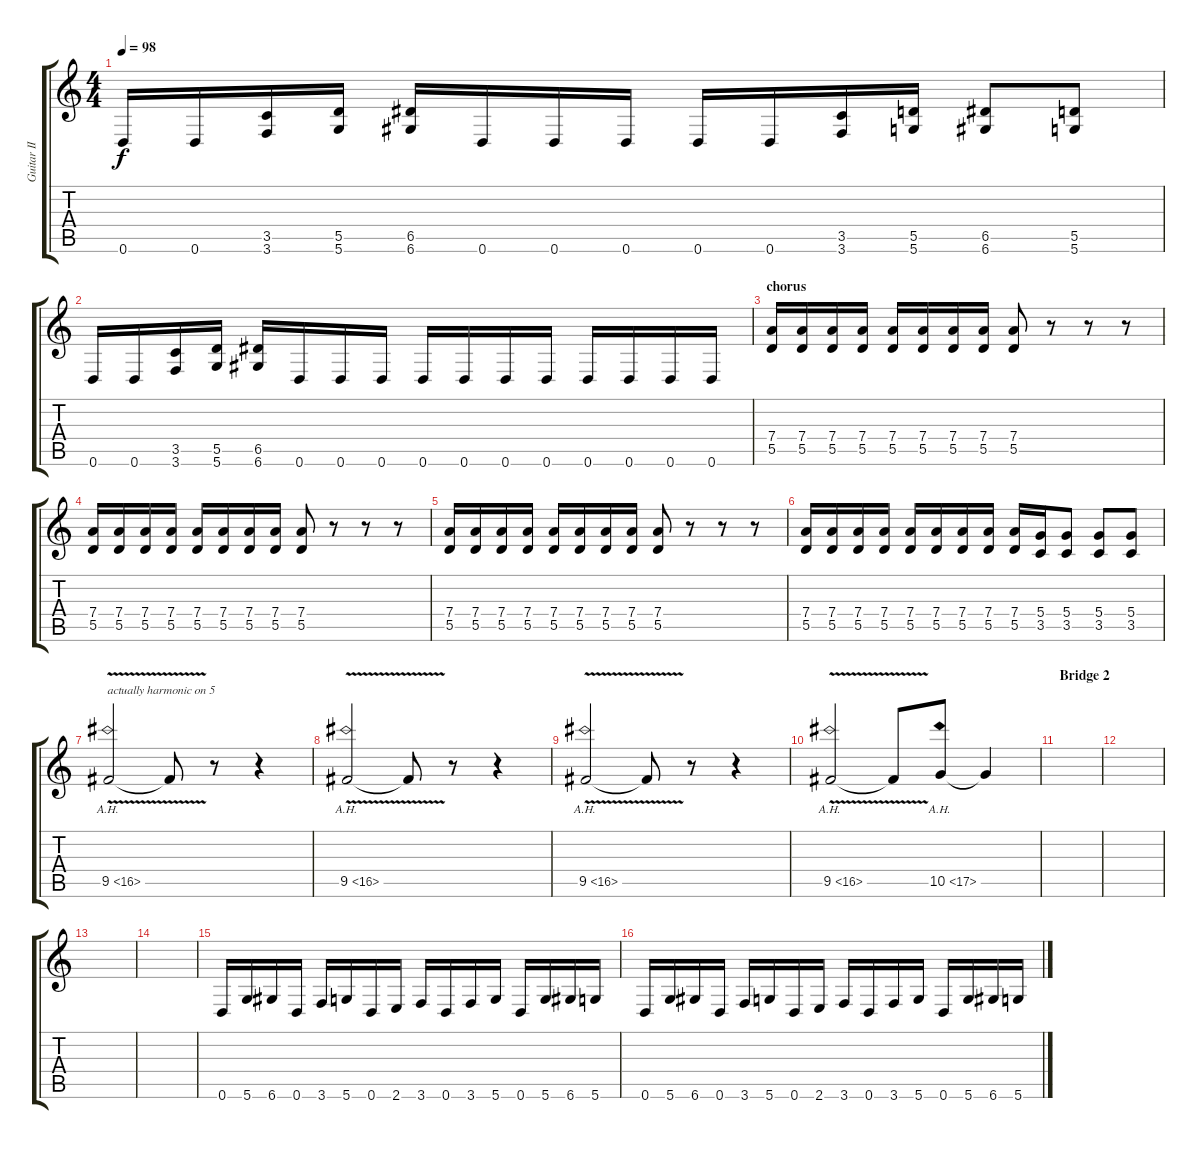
\track ("Guitar II" "Guitar II") {instrument distortionguitar}
\staff {score tabs}
\tuning (E4 B3 G3 D3 A2 D2) {hide}
\ts (4 4)
\tempo 98
\clef g2
\ks c
0.6.16{dy f} 0.6.16 (3.5 3.6).16 (5.5 5.6).16 (6.5 6.6).16 0.6.16 0.6.16 0.6.16 0.6.16 0.6.16 (3.5 3.6).16 (5.5 5.6).16 (6.5 6.6).8 (5.5 5.6).8 |
0.6.16 0.6.16 (3.5 3.6).16 (5.5 5.6).16 (6.5 6.6).16 0.6.16 0.6.16 0.6.16 0.6.16 0.6.16 0.6.16 0.6.16 0.6.16 0.6.16 0.6.16 0.6.16 |
\section ("" "chorus")
(7.4 5.5).16 (7.4 5.5).16 (7.4 5.5).16 (7.4 5.5).16 (7.4 5.5).16 (7.4 5.5).16 (7.4 5.5).16 (7.4 5.5).16 (7.4 5.5).8 r.8 r.8 r.8 |
(7.4 5.5).16 (7.4 5.5).16 (7.4 5.5).16 (7.4 5.5).16 (7.4 5.5).16 (7.4 5.5).16 (7.4 5.5).16 (7.4 5.5).16 (7.4 5.5).8 r.8 r.8 r.8 |
(7.4 5.5).16 (7.4 5.5).16 (7.4 5.5).16 (7.4 5.5).16 (7.4 5.5).16 (7.4 5.5).16 (7.4 5.5).16 (7.4 5.5).16 (7.4 5.5).8 r.8 r.8 r.8 |
(7.4 5.5).16 (7.4 5.5).16 (7.4 5.5).16 (7.4 5.5).16 (7.4 5.5).16 (7.4 5.5).16 (7.4 5.5).16 (7.4 5.5).16 (7.4 5.5).16 (5.4 3.5).16 (5.4 3.5).8 (5.4 3.5).8 (5.4 3.5).8 |
9.5{ah 7 v}.2{txt "actually harmonic on 5"} 9.5{t}.8 r.8 r.4 |
9.5{ah 7 v}.2 9.5{t}.8 r.8 r.4 |
9.5{ah 7 v}.2 9.5{t}.8 r.8 r.4 |
9.5{ah 7 v}.2 9.5{t}.8 10.5{ah 7}.8 10.5{t}.4 |
\section ("" "Bridge 2")
|
|
|
|
0.6.16 5.6.16 6.6.16 0.6.16 3.6.16 5.6.16 0.6.16 2.6.16 3.6.16 0.6.16 3.6.16 5.6.16 0.6.16 5.6.16 6.6.16 5.6.16 |
0.6.16 5.6.16 6.6.16 0.6.16 3.6.16 5.6.16 0.6.16 2.6.16 3.6.16 0.6.16 3.6.16 5.6.16 0.6.16 5.6.16 6.6.16 5.6.16
